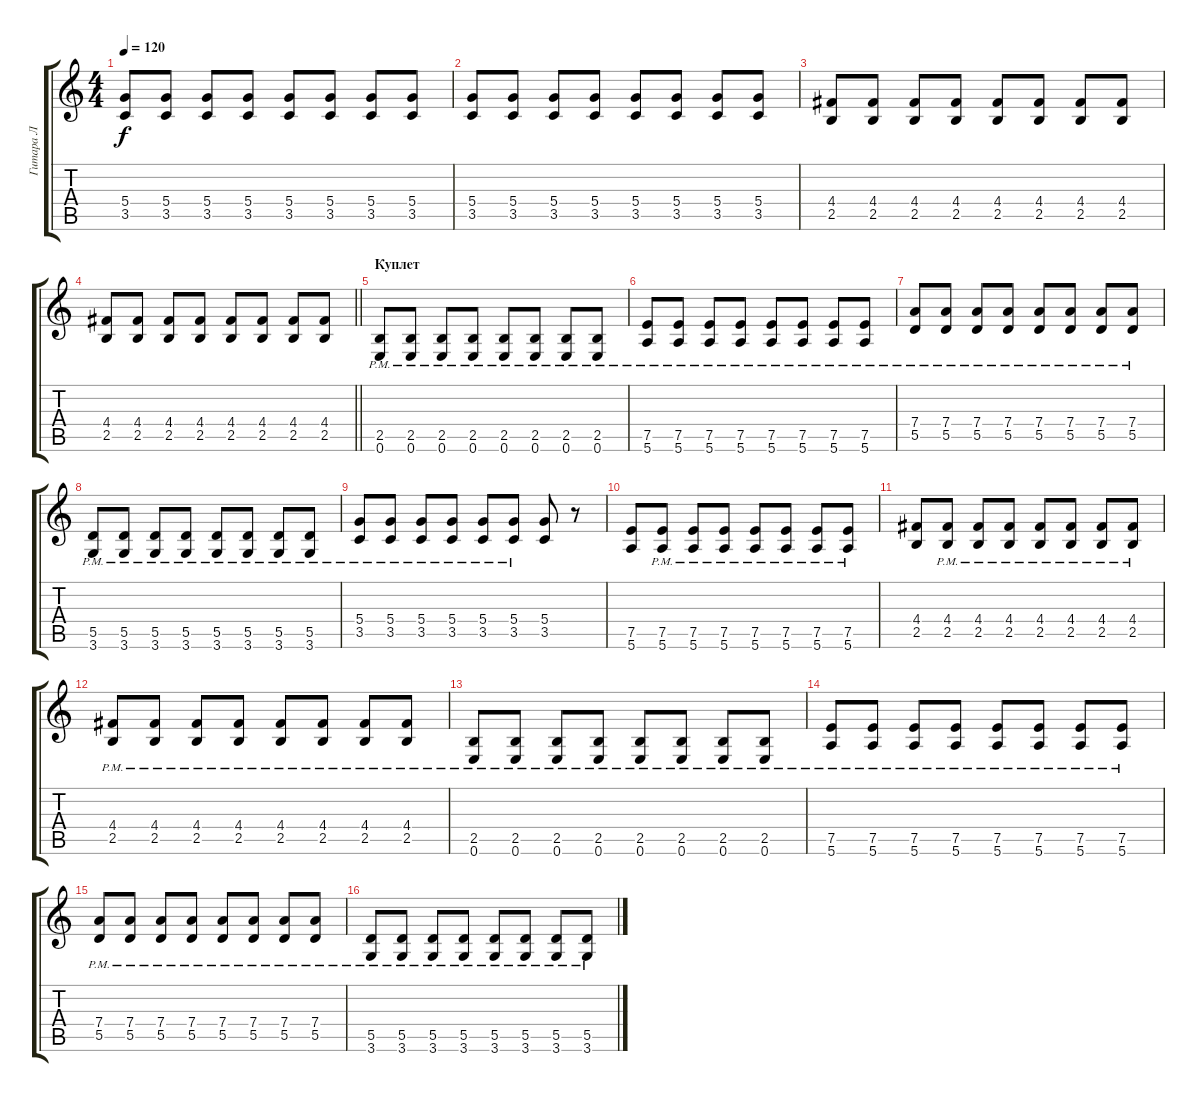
\track ("Гитара Л" "Гитара Л") {instrument distortionguitar}
\staff {score tabs}
\tuning (E4 B3 G3 D3 A2 E2) {hide}
\ts (4 4)
\tempo 120
\clef g2
\ks c
(5.4 3.5).8{dy f} (5.4 3.5).8 (5.4 3.5).8 (5.4 3.5).8 (5.4 3.5).8 (5.4 3.5).8 (5.4 3.5).8 (5.4 3.5).8 |
(5.4 3.5).8 (5.4 3.5).8 (5.4 3.5).8 (5.4 3.5).8 (5.4 3.5).8 (5.4 3.5).8 (5.4 3.5).8 (5.4 3.5).8 |
(4.4 2.5).8 (4.4 2.5).8 (4.4 2.5).8 (4.4 2.5).8 (4.4 2.5).8 (4.4 2.5).8 (4.4 2.5).8 (4.4 2.5).8 |
\barLineRight lightlight
(4.4 2.5).8 (4.4 2.5).8 (4.4 2.5).8 (4.4 2.5).8 (4.4 2.5).8 (4.4 2.5).8 (4.4 2.5).8 (4.4 2.5).8 |
\section ("" "Куплет")
(2.5{pm} 0.6{pm}).8{volume 13} (2.5{pm} 0.6{pm}).8 (2.5{pm} 0.6{pm}).8 (2.5{pm} 0.6{pm}).8 (2.5{pm} 0.6{pm}).8 (2.5{pm} 0.6{pm}).8 (2.5{pm} 0.6{pm}).8 (2.5{pm} 0.6{pm}).8 |
(7.5{pm} 5.6{pm}).8 (7.5{pm} 5.6{pm}).8 (7.5{pm} 5.6{pm}).8 (7.5{pm} 5.6{pm}).8 (7.5{pm} 5.6{pm}).8 (7.5{pm} 5.6{pm}).8 (7.5{pm} 5.6{pm}).8 (7.5{pm} 5.6{pm}).8 |
(7.4{pm} 5.5{pm}).8 (7.4{pm} 5.5{pm}).8 (7.4{pm} 5.5{pm}).8 (7.4{pm} 5.5{pm}).8 (7.4{pm} 5.5{pm}).8 (7.4{pm} 5.5{pm}).8 (7.4{pm} 5.5{pm}).8 (7.4{pm} 5.5{pm}).8 |
(5.5{pm} 3.6{pm}).8 (5.5{pm} 3.6{pm}).8 (5.5{pm} 3.6{pm}).8 (5.5{pm} 3.6{pm}).8 (5.5{pm} 3.6{pm}).8 (5.5{pm} 3.6{pm}).8 (5.5{pm} 3.6{pm}).8 (5.5{pm} 3.6{pm}).8 |
(5.4{pm} 3.5{pm}).8 (5.4{pm} 3.5{pm}).8 (5.4{pm} 3.5{pm}).8 (5.4{pm} 3.5{pm}).8 (5.4{pm} 3.5{pm}).8 (5.4{pm} 3.5{pm}).8 (5.4 3.5).8 r.8 |
(7.5 5.6).8 (7.5{pm} 5.6{pm}).8 (7.5{pm} 5.6{pm}).8 (7.5{pm} 5.6{pm}).8 (7.5{pm} 5.6{pm}).8 (7.5{pm} 5.6{pm}).8 (7.5{pm} 5.6{pm}).8 (7.5{pm} 5.6{pm}).8 |
(4.4 2.5).8 (4.4{pm} 2.5{pm}).8 (4.4{pm} 2.5{pm}).8 (4.4{pm} 2.5{pm}).8 (4.4{pm} 2.5{pm}).8 (4.4{pm} 2.5{pm}).8 (4.4{pm} 2.5{pm}).8 (4.4{pm} 2.5{pm}).8 |
(4.4{pm} 2.5{pm}).8 (4.4{pm} 2.5{pm}).8 (4.4{pm} 2.5{pm}).8 (4.4{pm} 2.5{pm}).8 (4.4{pm} 2.5{pm}).8 (4.4{pm} 2.5{pm}).8 (4.4{pm} 2.5{pm}).8 (4.4{pm} 2.5{pm}).8 |
(2.5{pm} 0.6{pm}).8 (2.5{pm} 0.6{pm}).8 (2.5{pm} 0.6{pm}).8 (2.5{pm} 0.6{pm}).8 (2.5{pm} 0.6{pm}).8 (2.5{pm} 0.6{pm}).8 (2.5{pm} 0.6{pm}).8 (2.5{pm} 0.6{pm}).8 |
(7.5{pm} 5.6{pm}).8 (7.5{pm} 5.6{pm}).8 (7.5{pm} 5.6{pm}).8 (7.5{pm} 5.6{pm}).8 (7.5{pm} 5.6{pm}).8 (7.5{pm} 5.6{pm}).8 (7.5{pm} 5.6{pm}).8 (7.5{pm} 5.6{pm}).8 |
(7.4{pm} 5.5{pm}).8 (7.4{pm} 5.5{pm}).8 (7.4{pm} 5.5{pm}).8 (7.4{pm} 5.5{pm}).8 (7.4{pm} 5.5{pm}).8 (7.4{pm} 5.5{pm}).8 (7.4{pm} 5.5{pm}).8 (7.4{pm} 5.5{pm}).8 |
(5.5{pm} 3.6{pm}).8 (5.5{pm} 3.6{pm}).8 (5.5{pm} 3.6{pm}).8 (5.5{pm} 3.6{pm}).8 (5.5{pm} 3.6{pm}).8 (5.5{pm} 3.6{pm}).8 (5.5{pm} 3.6{pm}).8 (5.5{pm} 3.6{pm}).8
